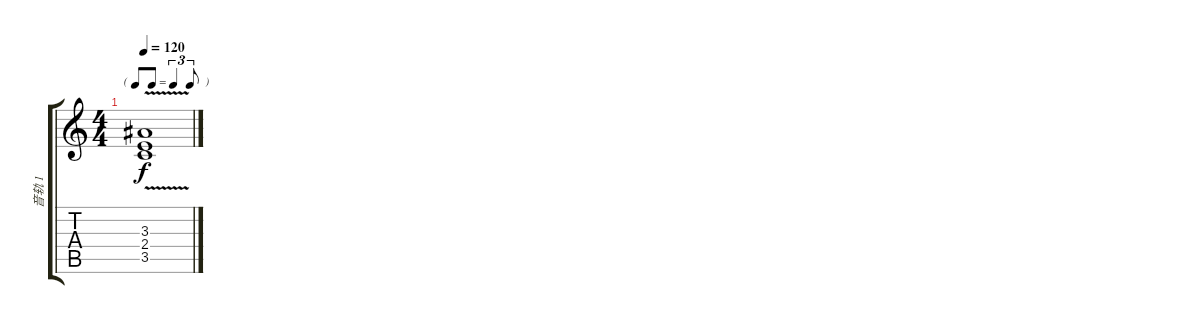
\track ("音轨 1" "音轨 1") {instrument acousticguitarnylon}
\staff {score tabs}
\tuning (E4 B3 G3 D3 A2 E2) {hide}
\ts (4 4)
\tf triplet8th
\tempo 120
\clef g2
\ks c
(3.3{v} 2.4{v} 3.5{v}).1{dy f}
